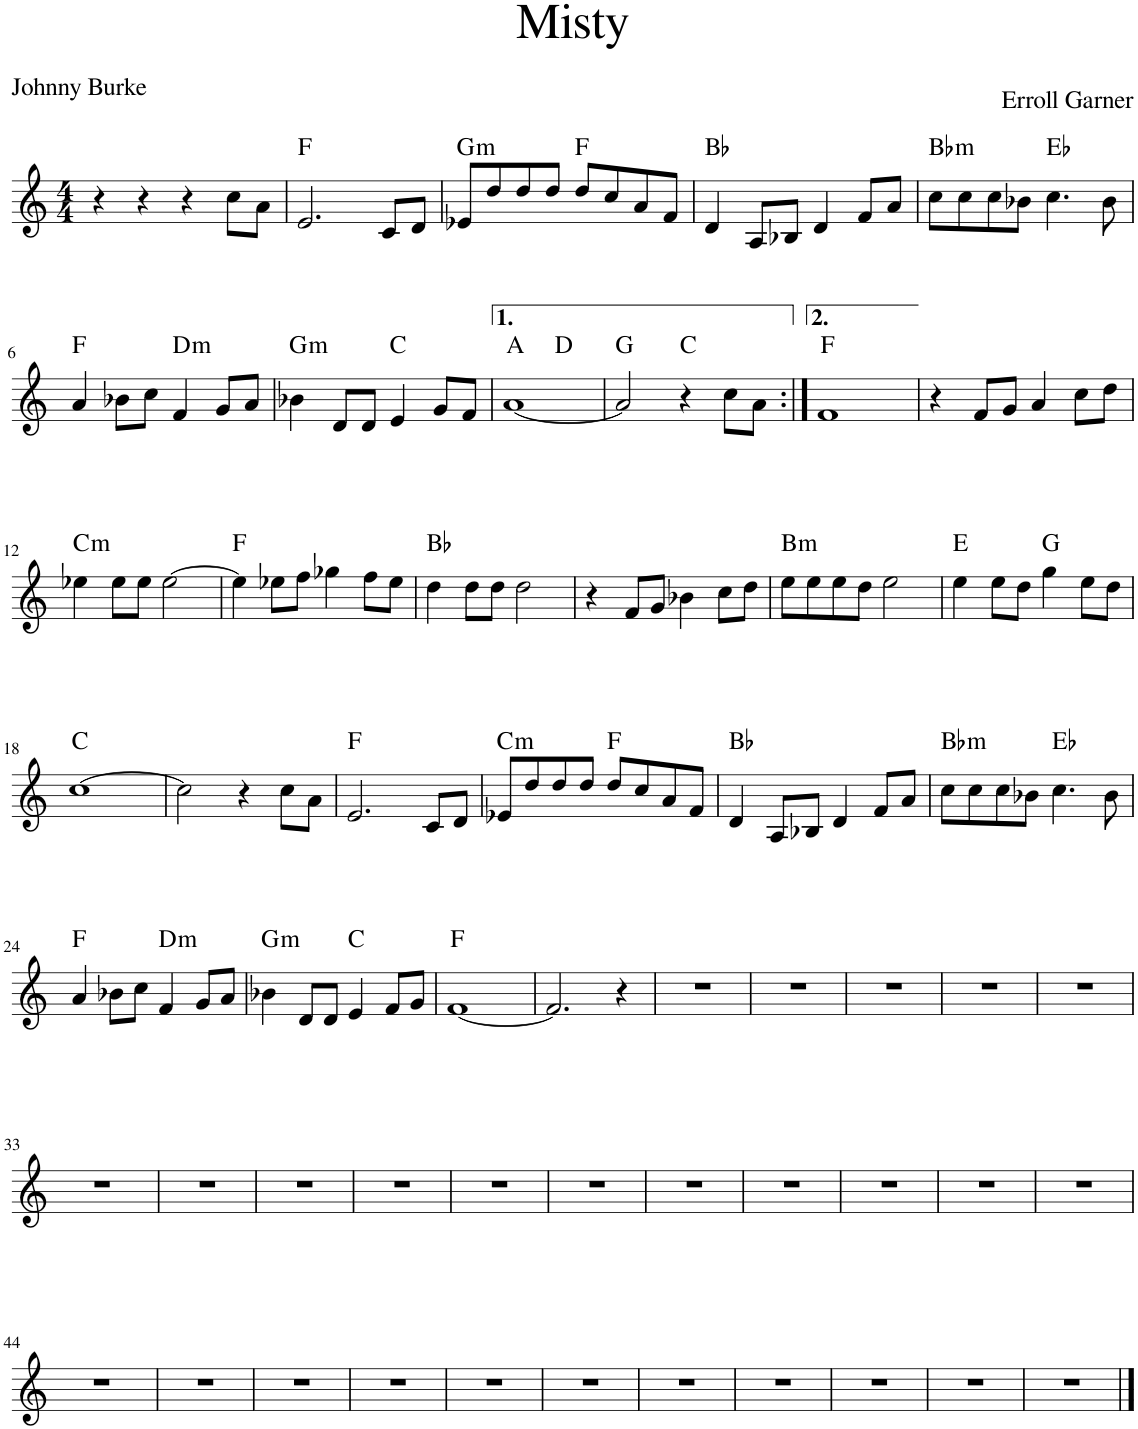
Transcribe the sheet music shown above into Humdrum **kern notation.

**kern	**harte
*part1	*part1
*staff1	*
*I"Piano	*
*I'Pno.	*
*clefG2	*
*k[]	*
*M4/4	*
=1	=1
4r	.
4r	.
4r	.
8cc\L	.
8a\J	.
=2	=2
2.e/	F:maj
8c/L	.
8d/J	.
=3	=3
!	!LO:H:kt=m
8e-X/L	G:min
8dd/	.
8dd/	.
8dd/J	.
8dd/L	F:maj
8cc/	.
8a/	.
8f/J	.
=4	=4
4d/	Bb:maj
8A/L	.
8B-X/J	.
4d/	.
8f/L	.
8a/J	.
=5	=5
!	!LO:H:kt=m
8cc\L	Bb:min
8cc\	.
8cc\	.
8b-X\J	.
4.cc\	Eb:maj
8b-\	.
!!LO:LB:g=z
=6	=6
4a/	F:maj
8b-X\L	.
8cc\J	.
!	!LO:H:kt=m
4f/	D:min
8g/L	.
8a/J	.
=7	=7
!	!LO:H:kt=m
4b-X\	G:min
8d/L	.
8d/J	.
4e/	C:maj
8g/L	.
8f/J	.
=8	=8
*^	*
[1a	2ryy	A:maj
.	2ryy	D:maj
*v	*v	*
=9	=9
2a/]	G:maj
4r	C:maj
8cc\L	.
8a\J	.
=10:|!	=10:|!
1f	F:maj
=11	=11
4r	.
8f/L	.
8g/J	.
4a/	.
8cc\L	.
8dd\J	.
!!LO:LB:g=z
=12	=12
!	!LO:H:kt=m
4ee-X\	C:min
8ee-\L	.
8ee-\J	.
[2ee-\	.
=13	=13
4ee-\]	F:maj
8ee-X\L	.
8ff\J	.
4gg-X\	.
8ff\L	.
8ee-\J	.
=14	=14
4dd\	Bb:maj
8dd\L	.
8dd\J	.
2dd\	.
=15	=15
4r	.
8f/L	.
8g/J	.
4b-X\	.
8cc\L	.
8dd\J	.
=16	=16
!	!LO:H:kt=m
8ee\L	B:min
8ee\	.
8ee\	.
8dd\J	.
2ee\	.
=17	=17
4ee\	E:maj
8ee\L	.
8dd\J	.
4gg\	G:maj
8ee\L	.
8dd\J	.
!!LO:LB:g=z
=18	=18
[1cc	C:maj
=19	=19
2cc\]	.
4r	.
8cc\L	.
8a\J	.
=20	=20
2.e/	F:maj
8c/L	.
8d/J	.
=21	=21
!	!LO:H:kt=m
8e-X/L	C:min
8dd/	.
8dd/	.
8dd/J	.
8dd/L	F:maj
8cc/	.
8a/	.
8f/J	.
=22	=22
4d/	Bb:maj
8A/L	.
8B-X/J	.
4d/	.
8f/L	.
8a/J	.
=23	=23
!	!LO:H:kt=m
8cc\L	Bb:min
8cc\	.
8cc\	.
8b-X\J	.
4.cc\	Eb:maj
8b-\	.
!!LO:LB:g=z
=24	=24
4a/	F:maj
8b-X\L	.
8cc\J	.
!	!LO:H:kt=m
4f/	D:min
8g/L	.
8a/J	.
=25	=25
!	!LO:H:kt=m
4b-X\	G:min
8d/L	.
8d/J	.
4e/	C:maj
8f/L	.
8g/J	.
=26	=26
[1f	F:maj
=27	=27
2.f/]	.
4r	.
=28	=28
1r	.
=29	=29
1r	.
=30	=30
1r	.
=31	=31
1r	.
=32	=32
1r	.
!!LO:LB:g=z
=33	=33
1r	.
=34	=34
1r	.
=35	=35
1r	.
=36	=36
1r	.
=37	=37
1r	.
=38	=38
1r	.
=39	=39
1r	.
=40	=40
1r	.
=41	=41
1r	.
=42	=42
1r	.
=43	=43
1r	.
!!LO:LB:g=z
=44	=44
1r	.
=45	=45
1r	.
=46	=46
1r	.
=47	=47
1r	.
=48	=48
1r	.
=49	=49
1r	.
=50	=50
1r	.
=51	=51
1r	.
=52	=52
1r	.
=53	=53
1r	.
=54	=54
1r	.
==	==
*-	*-
